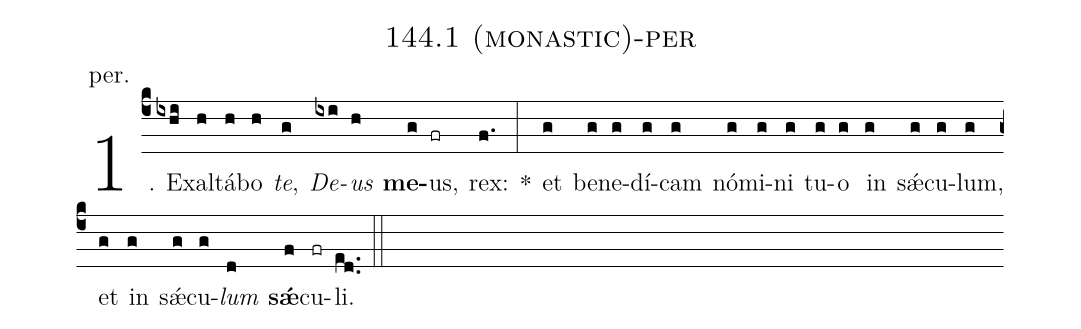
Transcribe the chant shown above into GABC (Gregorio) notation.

name: 144.1 (monastic)-per;
annotation: per.;
%%
(c4)1. Ex(ixhi)al(h)tá(h)bo(h) <i>te</i>,(g) <i>De</i>(ixi)<i>us</i>(h) <b>me</b>(g)us,(fr) rex:(f.) *(:) et(g) be(g)ne(g)dí(g)cam(g) nó(g)mi(g)ni(g) tu(g)o(g) in(g) sǽ(g)cu(g)lum,(g) et(g) in(g) sǽ(g)cu(g)<i>lum</i>(d) <b>sǽ</b>(f)cu(fr)li.(ed..) (::)
